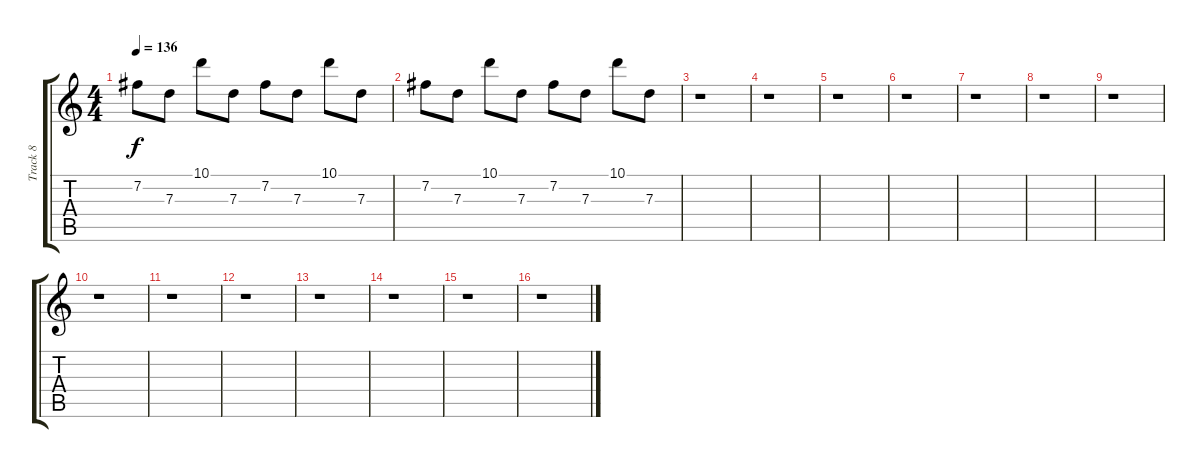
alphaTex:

\track ("Track 8" "Track 8") {instrument acousticguitarsteel}
\staff {score tabs}
\tuning (E4 B3 G3 D3 A2 E2) {hide}
\ts (4 4)
\tempo 136
\clef g2
\ks c
7.2.8{dy f} 7.3.8 10.1.8 7.3.8 7.2.8 7.3.8 10.1.8 7.3.8 |
7.2.8 7.3.8 10.1.8 7.3.8 7.2.8 7.3.8 10.1.8 7.3.8 |
r.1 |
r.1 |
r.1 |
r.1 |
r.1 |
r.1 |
r.1 |
r.1 |
r.1 |
r.1 |
r.1 |
r.1 |
r.1 |
r.1
